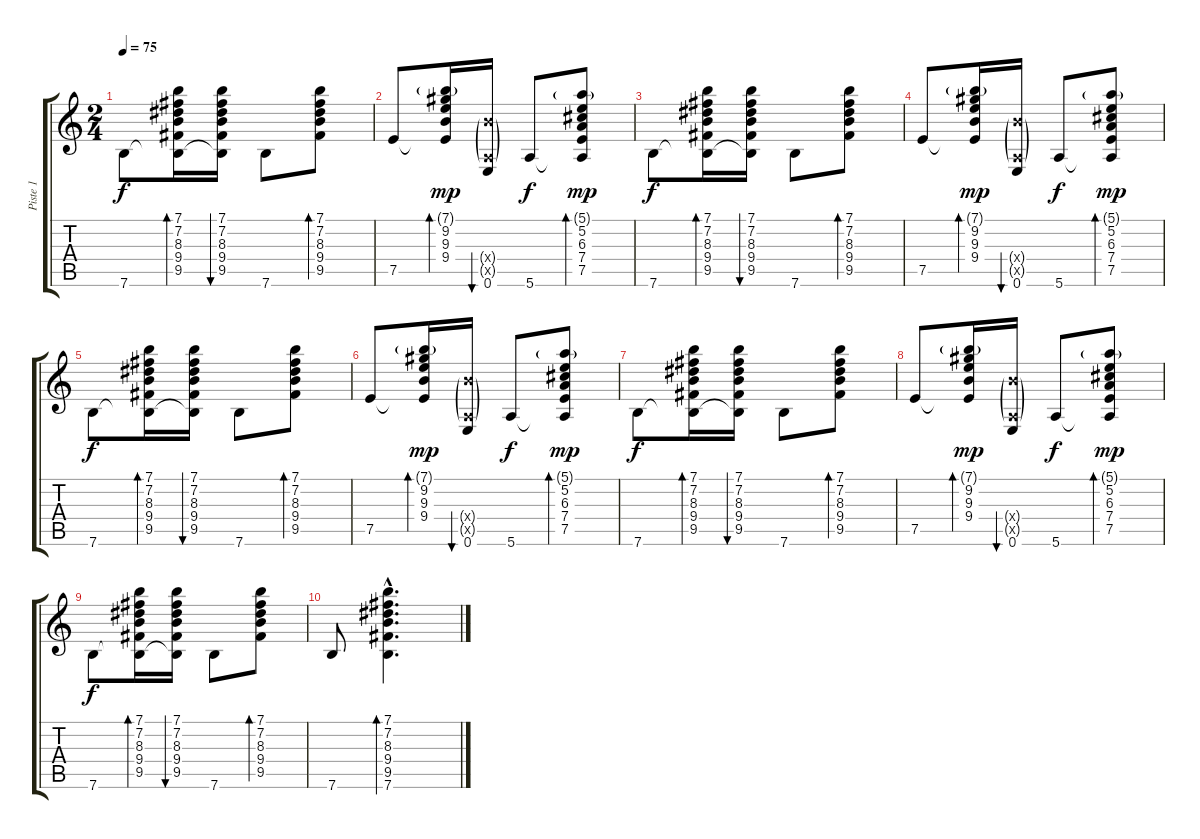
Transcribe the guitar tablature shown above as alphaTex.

\track ("Piste 1" "Piste 1") {instrument acousticguitarnylon}
\staff {score tabs}
\tuning (E4 B3 G3 D3 A2 E2) {hide}
\ts (2 4)
\tempo 75
\clef g2
\ks c
7.6.8{dy f} (7.1 7.2 8.3 9.4 9.5 7.6{t}).16{bd 30} (7.1 7.2 8.3 9.4 9.5 7.6{t}).16{bu 30} 7.6.8 (7.1 7.2 8.3 9.4 9.5).8{bd 30} |
7.5.8 (7.1{g} 9.2 9.3 9.4 7.5{t}).16{bd 30 dy mp} (9.4{g x} 0.5{g x} 0.6).16{bu 30} 5.6.8{dy f} (5.1{g} 5.2 6.3 7.4 7.5 5.6{t}).8{bd 30 dy mp} |
7.6.8{dy f} (7.1 7.2 8.3 9.4 9.5 7.6{t}).16{bd 30} (7.1 7.2 8.3 9.4 9.5 7.6{t}).16{bu 30} 7.6.8 (7.1 7.2 8.3 9.4 9.5).8{bd 30} |
7.5.8 (7.1{g} 9.2 9.3 9.4 7.5{t}).16{bd 30 dy mp} (9.4{g x} 0.5{g x} 0.6).16{bu 30} 5.6.8{dy f} (5.1{g} 5.2 6.3 7.4 7.5 5.6{t}).8{bd 30 dy mp} |
7.6.8{dy f} (7.1 7.2 8.3 9.4 9.5 7.6{t}).16{bd 30} (7.1 7.2 8.3 9.4 9.5 7.6{t}).16{bu 30} 7.6.8 (7.1 7.2 8.3 9.4 9.5).8{bd 30} |
7.5.8 (7.1{g} 9.2 9.3 9.4 7.5{t}).16{bd 30 dy mp} (9.4{g x} 0.5{g x} 0.6).16{bu 30} 5.6.8{dy f} (5.1{g} 5.2 6.3 7.4 7.5 5.6{t}).8{bd 30 dy mp} |
7.6.8{dy f} (7.1 7.2 8.3 9.4 9.5 7.6{t}).16{bd 30} (7.1 7.2 8.3 9.4 9.5 7.6{t}).16{bu 30} 7.6.8 (7.1 7.2 8.3 9.4 9.5).8{bd 30} |
7.5.8 (7.1{g} 9.2 9.3 9.4 7.5{t}).16{bd 30 dy mp} (9.4{g x} 0.5{g x} 0.6).16{bu 30} 5.6.8{dy f} (5.1{g} 5.2 6.3 7.4 7.5 5.6{t}).8{bd 30 dy mp} |
7.6.8{dy f} (7.1 7.2 8.3 9.4 9.5 7.6{t}).16{bd 30} (7.1 7.2 8.3 9.4 9.5 7.6{t}).16{bu 30} 7.6.8 (7.1 7.2 8.3 9.4 9.5).8{bd 30} |
7.6.8 (7.1{hac} 7.2{hac} 8.3{hac} 9.4{hac} 9.5{hac} 7.6{hac}).4{d bd 30}
